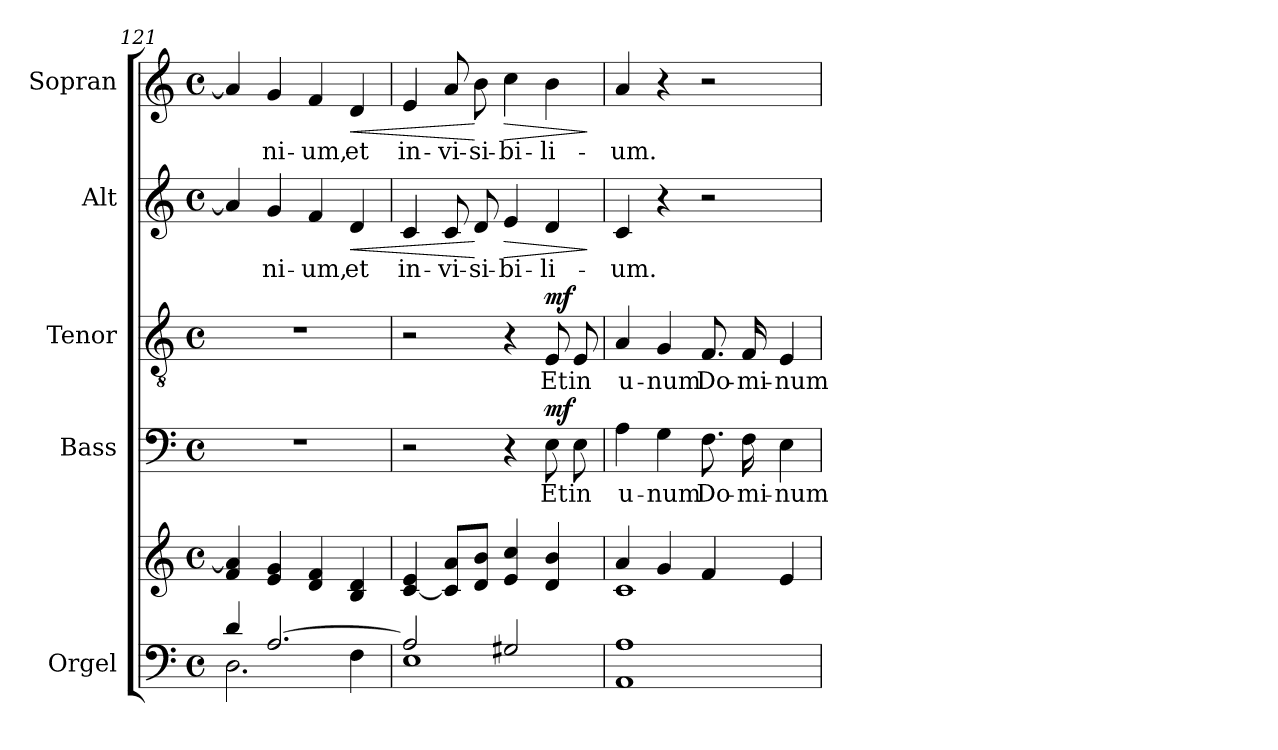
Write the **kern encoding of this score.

**kern	**kern	**kern	**text	**dynam	**kern	**text	**dynam	**kern	**text	**dynam	**kern	**text	**dynam
*part5	*part5	*part4	*part4	*part4	*part3	*part3	*part3	*part2	*part2	*part2	*part1	*part1	*part1
*staff6	*staff5	*staff4	*staff4	*staff4	*staff3	*staff3	*staff3	*staff2	*staff2	*staff2	*staff1	*staff1	*staff1
*I"Orgel	*	*I"Bass	*	*	*I"Tenor	*	*	*I"Alt	*	*	*I"Sopran	*	*
*I'Org.	*	*I'B.	*	*	*I'T.	*	*	*I'A.	*	*	*I'S.	*	*
*clefF4	*clefG2	*clefF4	*	*	*clefGv2	*	*	*clefG2	*	*	*clefG2	*	*
*k[]	*k[]	*k[]	*	*	*k[]	*	*	*k[]	*	*	*k[]	*	*
*C:	*C:	*C:	*	*	*C:	*	*	*C:	*	*	*C:	*	*
*M4/4	*M4/4	*M4/4	*	*	*M4/4	*	*	*M4/4	*	*	*M4/4	*	*
*met(c)	*met(c)	*met(c)	*	*	*met(c)	*	*	*met(c)	*	*	*met(c)	*	*
=121	=121	=121	=121	=121	=121	=121	=121	=121	=121	=121	=121	=121	=121
*^	*	*	*	*	*	*	*	*	*	*	*	*	*
4d/	2.D\	4f/ 4a/]	1r	.	.	1r	.	.	4a/]	.	.	4a/]	.	.
!	!	!	!	!	!	!	!	!	!	!LO:LY:b	!	!	!LO:LY:b	!
[>2.A/	.	4e/ 4g/	.	.	.	.	.	.	4g/	-ni-	.	4g/	-ni-	.
!	!	!	!	!	!	!	!	!	!	!LO:LY:b	!	!	!LO:LY:b	!
.	.	4d/ 4f/	.	.	.	.	.	.	4f/	-um,	.	4f/	-um,	.
!	!	!	!	!	!	!	!	!	!	!LO:LY:b	!LO:HP:b	!	!LO:LY:b	!LO:HP:b
.	4F\	4B/ 4d/	.	.	.	.	.	.	4d/	et	<	4d/	et	<
=122	=122	=122	=122	=122	=122	=122	=122	=122	=122	=122	=122	=122	=122	=122
!	!	!	!	!	!	!	!	!	!	!LO:LY:b	!	!	!LO:LY:b	!
2A/]	1E	[4c/ 4e/	2r	.	.	2r	.	.	4c/	in-	.	4e/	in-	.
!	!	!	!	!	!	!	!	!	!	!LO:LY:b	!	!	!LO:LY:b	!
.	.	8c/] 8a/L	.	.	.	.	.	.	8c/	-vi-	.	8a/	-vi-	.
!	!	!	!	!	!	!	!	!	!	!LO:LY:b	!	!	!LO:LY:b	!
.	.	8d/ 8b/J	.	.	.	.	.	.	8d/	-si-	[	8b\	-si-	[
!	!	!	!	!	!	!	!	!	!	!LO:LY:b	!LO:HP:b	!	!LO:LY:b	!LO:HP:b
2G#X/	.	4e/ 4cc/	4r	.	.	4r	.	.	4e/	-bi-	>	4cc\	-bi-	>
!	!	!	!	!LO:LY:b	!LO:DY:a	!	!LO:LY:b	!LO:DY:a	!	!LO:LY:b	!	!	!LO:LY:b	!
.	.	4d/ 4b/	8E\	Et	mf	8E/	Et	mf	4d/	-li-	.	4b\	-li-	.
!	!	!	!	!LO:LY:b	!	!	!LO:LY:b	!	!	!	!	!	!	!
.	.	.	8E\	in	.	8E/	in	.	.	.	.	.	.	.
*v	*v	*	*	*	*	*	*	*	*	*	*	*	*	*
.	.	.	.	.	.	.	.	.	.	]	.	.	]
=123	=123	=123	=123	=123	=123	=123	=123	=123	=123	=123	=123	=123	=123
*^	*^	*	*	*	*	*	*	*	*	*	*	*	*
!	!	!	!	!	!LO:LY:b	!	!	!LO:LY:b	!	!	!LO:LY:b	!	!	!LO:LY:b	!
1A	1AA	4a/	1c	4A\	u-	.	4A/	u-	.	4c/	-um.	.	4a/	-um.	.
!	!	!	!	!	!LO:LY:b	!	!	!LO:LY:b	!	!	!	!	!	!	!
.	.	4g/	.	4G\	-num	.	4G/	-num	.	4r	.	.	4r	.	.
!	!	!	!	!	!LO:LY:b	!	!	!LO:LY:b	!	!	!	!	!	!	!
.	.	4f/	.	8.F\	Do-	.	8.F/	Do-	.	2r	.	.	2r	.	.
!	!	!	!	!	!LO:LY:b	!	!	!LO:LY:b	!	!	!	!	!	!	!
.	.	.	.	16F\	-mi-	.	16F/	-mi-	.	.	.	.	.	.	.
!	!	!	!	!	!LO:LY:b	!	!	!LO:LY:b	!	!	!	!	!	!	!
.	.	4e/	.	4E\	-num	.	4E/	-num	.	.	.	.	.	.	.
*v	*v	*	*	*	*	*	*	*	*	*	*	*	*	*	*
*	*v	*v	*	*	*	*	*	*	*	*	*	*	*	*
=	=	=	=	=	=	=	=	=	=	=	=	=	=
*-	*-	*-	*-	*-	*-	*-	*-	*-	*-	*-	*-	*-	*-
